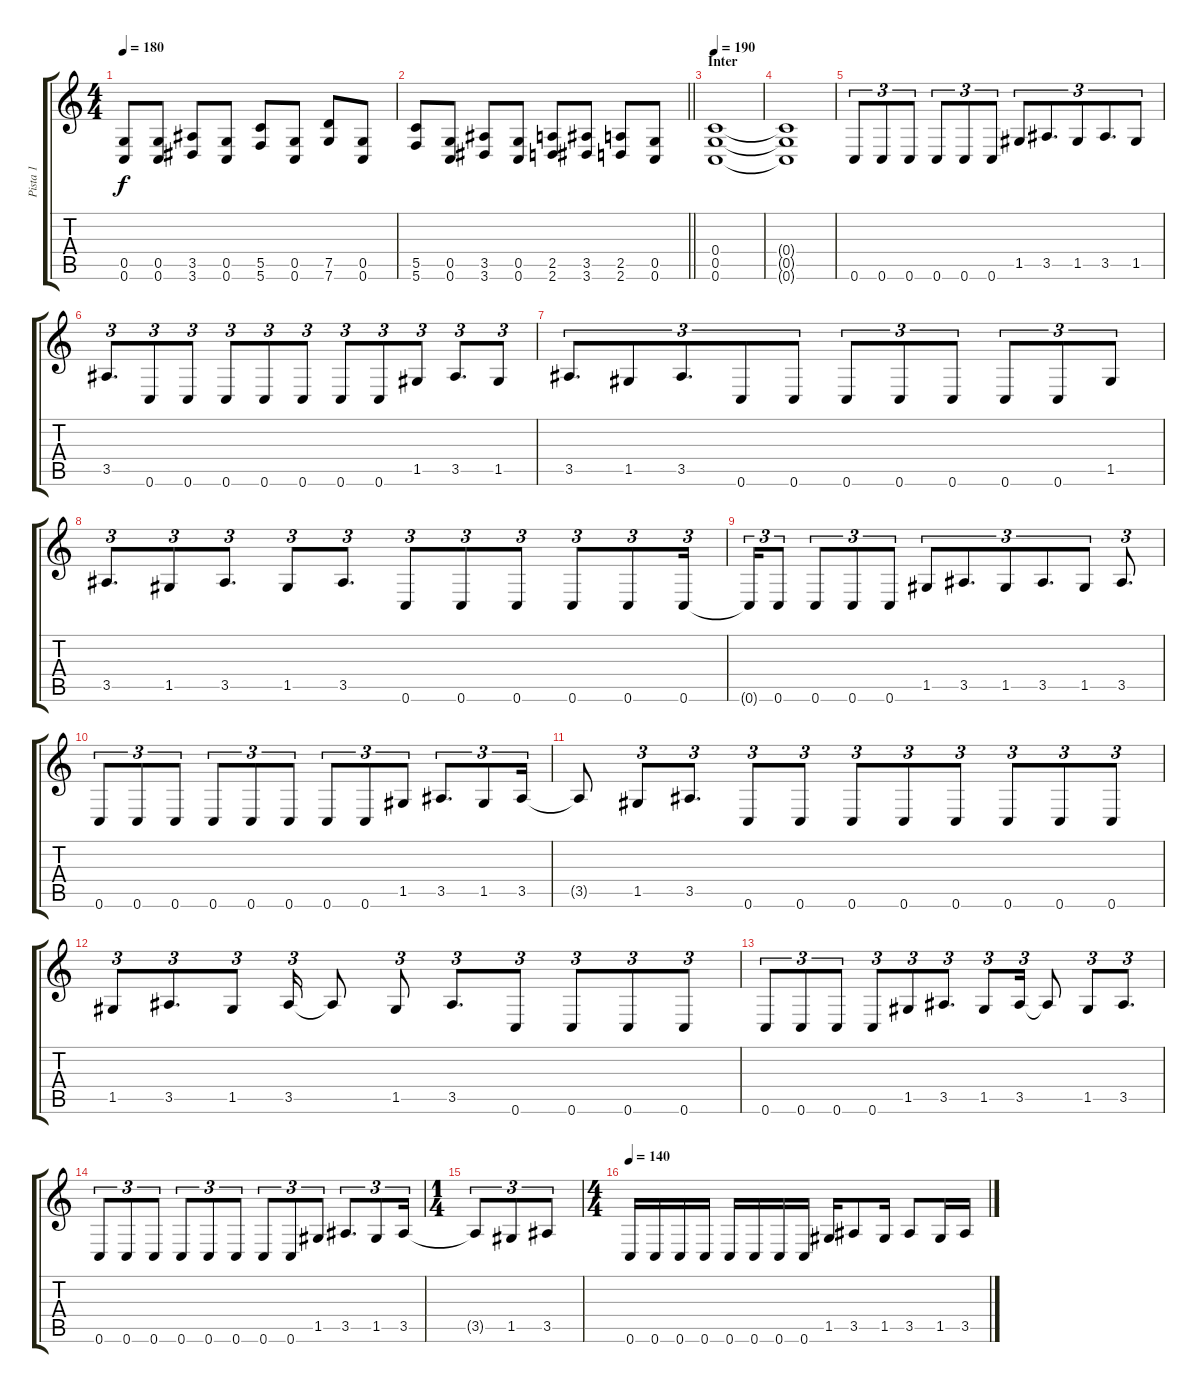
\track ("Pista 1" "Pista 1") {instrument distortionguitar}
\staff {score tabs}
\tuning (D4 A3 F3 C3 G2 C2) {hide}
\ts (4 4)
\tempo 180
\clef g2
\ks c
(0.5 0.6).8{dy f} (0.5 0.6).8 (3.5 3.6).8 (0.5 0.6).8 (5.5 5.6).8 (0.5 0.6).8 (7.5 7.6).8 (0.5 0.6).8 |
\barLineRight lightlight
(5.5 5.6).8 (0.5 0.6).8 (3.5 3.6).8 (0.5 0.6).8 (2.5 2.6).8 (3.5 3.6).8 (2.5 2.6).8 (0.5 0.6).8 |
\section ("" "Inter")
\tempo 190
(0.4 0.5 0.6).1 |
(0.4{t} 0.5{t} 0.6{t}).1 |
0.6.8{tu (3 2)} 0.6.8{tu (3 2)} 0.6.8{tu (3 2)} 0.6.8{tu (3 2)} 0.6.8{tu (3 2)} 0.6.8{tu (3 2)} 1.5.8{tu (3 2)} 3.5.8{d tu (3 2)} 1.5.8{tu (3 2)} 3.5.8{d tu (3 2)} 1.5.8{tu (3 2)} |
3.5.8{d tu (3 2)} 0.6.8{tu (3 2)} 0.6.8{tu (3 2)} 0.6.8{tu (3 2)} 0.6.8{tu (3 2)} 0.6.8{tu (3 2)} 0.6.8{tu (3 2)} 0.6.8{tu (3 2)} 1.5.8{tu (3 2)} 3.5.8{d tu (3 2)} 1.5.8{tu (3 2)} |
3.5.8{d tu (3 2)} 1.5.8{tu (3 2)} 3.5.8{d tu (3 2)} 0.6.8{tu (3 2)} 0.6.8{tu (3 2)} 0.6.8{tu (3 2)} 0.6.8{tu (3 2)} 0.6.8{tu (3 2)} 0.6.8{tu (3 2)} 0.6.8{tu (3 2)} 1.5.8{tu (3 2)} |
3.5.8{d tu (3 2)} 1.5.8{tu (3 2)} 3.5.8{d tu (3 2)} 1.5.8{tu (3 2)} 3.5.8{d tu (3 2)} 0.6.8{tu (3 2)} 0.6.8{tu (3 2)} 0.6.8{tu (3 2)} 0.6.8{tu (3 2)} 0.6.8{tu (3 2)} 0.6.16{tu (3 2)} |
0.6{t}.16{tu (3 2)} 0.6.8{tu (3 2)} 0.6.8{tu (3 2)} 0.6.8{tu (3 2)} 0.6.8{tu (3 2)} 1.5.8{tu (3 2)} 3.5.8{d tu (3 2)} 1.5.8{tu (3 2)} 3.5.8{d tu (3 2)} 1.5.8{tu (3 2)} 3.5.8{d tu (3 2)} |
0.6.8{tu (3 2)} 0.6.8{tu (3 2)} 0.6.8{tu (3 2)} 0.6.8{tu (3 2)} 0.6.8{tu (3 2)} 0.6.8{tu (3 2)} 0.6.8{tu (3 2)} 0.6.8{tu (3 2)} 1.5.8{tu (3 2)} 3.5.8{d tu (3 2)} 1.5.8{tu (3 2)} 3.5.16{tu (3 2)} |
3.5{t}.8 1.5.8{tu (3 2)} 3.5.8{d tu (3 2)} 0.6.8{tu (3 2)} 0.6.8{tu (3 2)} 0.6.8{tu (3 2)} 0.6.8{tu (3 2)} 0.6.8{tu (3 2)} 0.6.8{tu (3 2)} 0.6.8{tu (3 2)} 0.6.8{tu (3 2)} |
1.5.8{tu (3 2)} 3.5.8{d tu (3 2)} 1.5.8{tu (3 2)} 3.5.16{tu (3 2)} 3.5{t}.8 1.5.8{tu (3 2)} 3.5.8{d tu (3 2)} 0.6.8{tu (3 2)} 0.6.8{tu (3 2)} 0.6.8{tu (3 2)} 0.6.8{tu (3 2)} |
0.6.8{tu (3 2)} 0.6.8{tu (3 2)} 0.6.8{tu (3 2)} 0.6.8{tu (3 2)} 1.5.8{tu (3 2)} 3.5.8{d tu (3 2)} 1.5.8{tu (3 2)} 3.5.16{tu (3 2)} 3.5{t}.8 1.5.8{tu (3 2)} 3.5.8{d tu (3 2)} |
0.6.8{tu (3 2)} 0.6.8{tu (3 2)} 0.6.8{tu (3 2)} 0.6.8{tu (3 2)} 0.6.8{tu (3 2)} 0.6.8{tu (3 2)} 0.6.8{tu (3 2)} 0.6.8{tu (3 2)} 1.5.8{tu (3 2)} 3.5.8{d tu (3 2)} 1.5.8{tu (3 2)} 3.5.16{tu (3 2)} |
\ts (1 4)
3.5{t}.8{tu (3 2)} 1.5.8{tu (3 2)} 3.5.8{tu (3 2)} |
\ts (4 4)
\tempo 140
0.6.16 0.6.16 0.6.16 0.6.16 0.6.16 0.6.16 0.6.16 0.6.16 1.5.16 3.5.8 1.5.16 3.5.8 1.5.16 3.5.16
